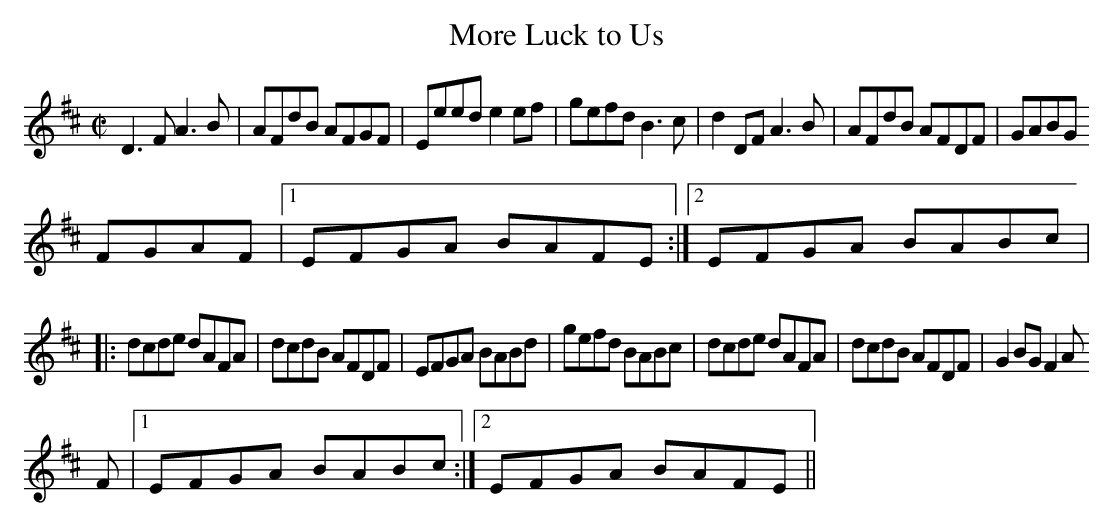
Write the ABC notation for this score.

X:1
T:More Luck to Us
M:C|
L:1/8
K:D
D3  F A3  B|AFdB AFGF|Eeed e2 ef|gefd B3  c|d2  DF A3  B|AFdB AFDF|GABG
FGAF|1EFGA BAFE :|2EFGA BABc|
|:dcde dAFA|dcdB AFDF|EFGA BABd|gefd BABc|dcde dAFA|dcdB AFDF|G2 BG F2 A
F|1EFGA BABc :|2EFGA BAFE ||
